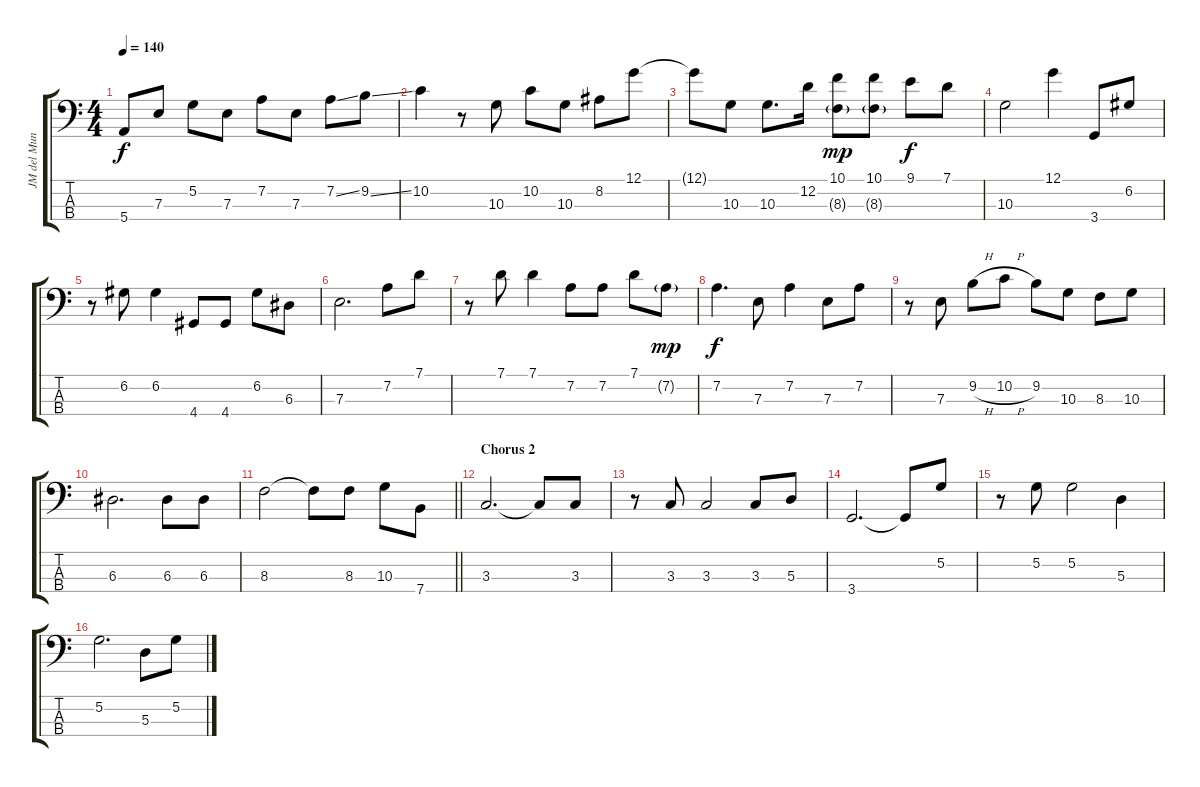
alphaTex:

\track ("JM del Mundo(Bass)" "JM del Mun") {instrument electricbassfinger}
\staff {score tabs}
\tuning (G2 D2 A1 E1) {hide}
\ts (4 4)
\tempo 140
\clef f4
\ks c
5.4{t}.8{dy f} 7.3.8 5.2.8 7.3.8 7.2.8 7.3.8 7.2{ss}.8 9.2{ss}.8 |
10.2.4 r.8 10.3.8 10.2.8 10.3.8 8.2.8 12.1.8 |
12.1{t}.8 10.3.8 10.3.8{d} 12.2.16 (10.1 8.3{g}).8{dy mp} (10.1 8.3{g}).8 9.1.8{dy f} 7.1.8 |
10.3.2 12.1.4 3.4.8 6.2.8 |
r.8 6.2.8 6.2.4 4.4.8 4.4.8 6.2.8 6.3.8 |
7.3.2{d} 7.2.8 7.1.8 |
r.8 7.1.8 7.1.4 7.2.8 7.2.8 7.1.8 7.2{g}.8{dy mp} |
7.2.4{d dy f} 7.3.8 7.2.4 7.3.8 7.2.8 |
r.8 7.3.8 9.2{h}.8 10.2{h}.8 9.2.8 10.3.8 8.3.8 10.3.8 |
6.3.2{d} 6.3.8 6.3.8 |
\barLineRight lightlight
8.3.2 8.3{t}.8 8.3.8 10.3.8 7.4.8 |
\section ("" "Chorus 2")
3.3.2{d} 3.3{t}.8 3.3.8 |
r.8 3.3.8 3.3.2 3.3.8 5.3.8 |
3.4.2{d} 3.4{t}.8 5.2.8 |
r.8 5.2.8 5.2.2 5.3.4 |
5.2.2{d} 5.3.8 5.2.8
